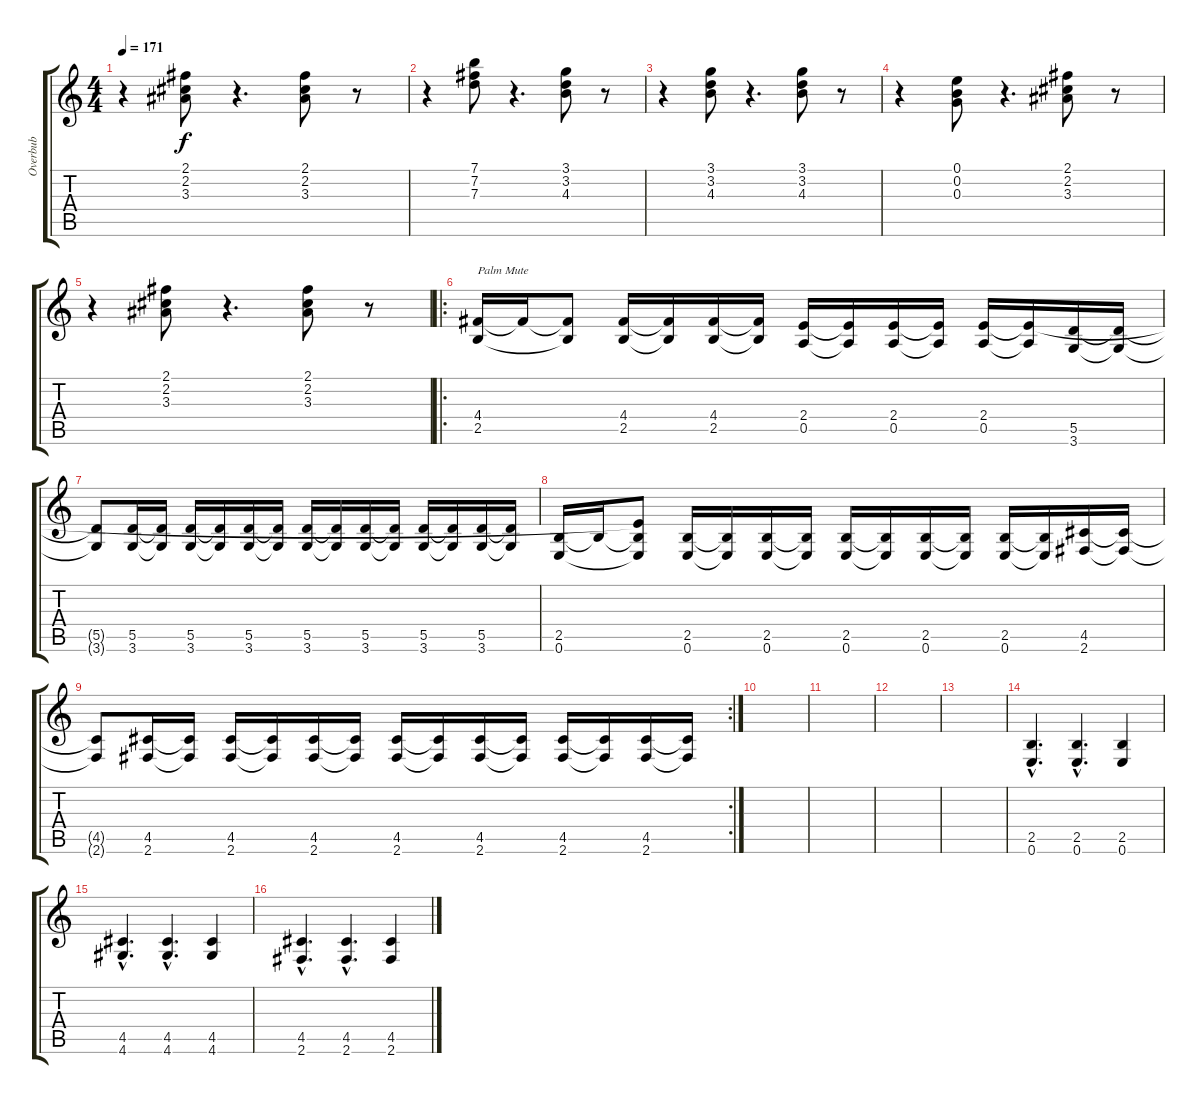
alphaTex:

\track ("Overbub" "Overbub") {instrument electricguitarmuted}
\staff {score tabs}
\tuning (E4 B3 G3 D3 A2 E2) {hide}
\ts (4 4)
\tempo 171
\clef g2
\ks c
r.4{dy f} (2.1 2.2 3.3).8 r.4{d} (2.1 2.2 3.3).8 r.8 |
r.4 (7.1 7.2 7.3).8 r.4{d} (3.1 3.2 4.3).8 r.8 |
r.4 (3.1 3.2 4.3).8 r.4{d} (3.1 3.2 4.3).8 r.8 |
r.4 (0.1 0.2 0.3).8 r.4{d} (2.1 2.2 3.3).8 r.8 |
r.4 (2.1 2.2 3.3).8 r.4{d} (2.1 2.2 3.3).8 r.8 |
\ro
(4.4 2.5).16{txt "Palm Mute"} 4.4{t}.16 (4.4{t} 2.5{t}).8 (4.4 2.5).16 (4.4{t} 2.5{t}).16 (4.4 2.5).16 (4.4{t} 2.5{t}).16 (2.4 0.5).16 (2.4{t} 0.5{t}).16 (2.4 0.5).16 (2.4{t} 0.5{t}).16 (2.4 0.5).16 (2.4{t} 0.5{t}).16 (5.5 3.6).16 (5.5{t} 3.6{t}).16 |
(5.5{t} 3.6{t}).8 (5.5 3.6).16 (5.5{t} 3.6{t}).16 (5.5 3.6).16 (5.5{t} 3.6{t}).16 (5.5 3.6).16 (5.5{t} 3.6{t}).16 (5.5 3.6).16 (5.5{t} 3.6{t}).16 (5.5 3.6).16 (5.5{t} 3.6{t}).16 (5.5 3.6).16 (5.5{t} 3.6{t}).16 (5.5 3.6).16 (5.5{t} 3.6{t}).16 |
(2.5 0.6).16 2.5{t}.16 (2.4{t} 2.5{t} 0.6{t}).8 (2.5 0.6).16 (2.5{t} 0.6{t}).16 (2.5 0.6).16 (2.5{t} 0.6{t}).16 (2.5 0.6).16 (2.5{t} 0.6{t}).16 (2.5 0.6).16 (2.5{t} 0.6{t}).16 (2.5 0.6).16 (2.5{t} 0.6{t}).16 (4.5 2.6).16 (4.5{t} 2.6{t}).16 |
\rc 2
(4.5{t} 2.6{t}).8 (4.5 2.6).16 (4.5{t} 2.6{t}).16 (4.5 2.6).16 (4.5{t} 2.6{t}).16 (4.5 2.6).16 (4.5{t} 2.6{t}).16 (4.5 2.6).16 (4.5{t} 2.6{t}).16 (4.5 2.6).16 (4.5{t} 2.6{t}).16 (4.5 2.6).16 (4.5{t} 2.6{t}).16 (4.5 2.6).16 (4.5{t} 2.6{t}).16 |
|
|
|
|
(2.5{hac} 0.6{hac}).4{d} (2.5{hac} 0.6{hac}).4{d} (2.5 0.6).4 |
(4.5{hac} 4.6{hac}).4{d} (4.5{hac} 4.6{hac}).4{d} (4.5 4.6).4 |
(4.5{hac} 2.6{hac}).4{d} (4.5{hac} 2.6{hac}).4{d} (4.5 2.6).4
